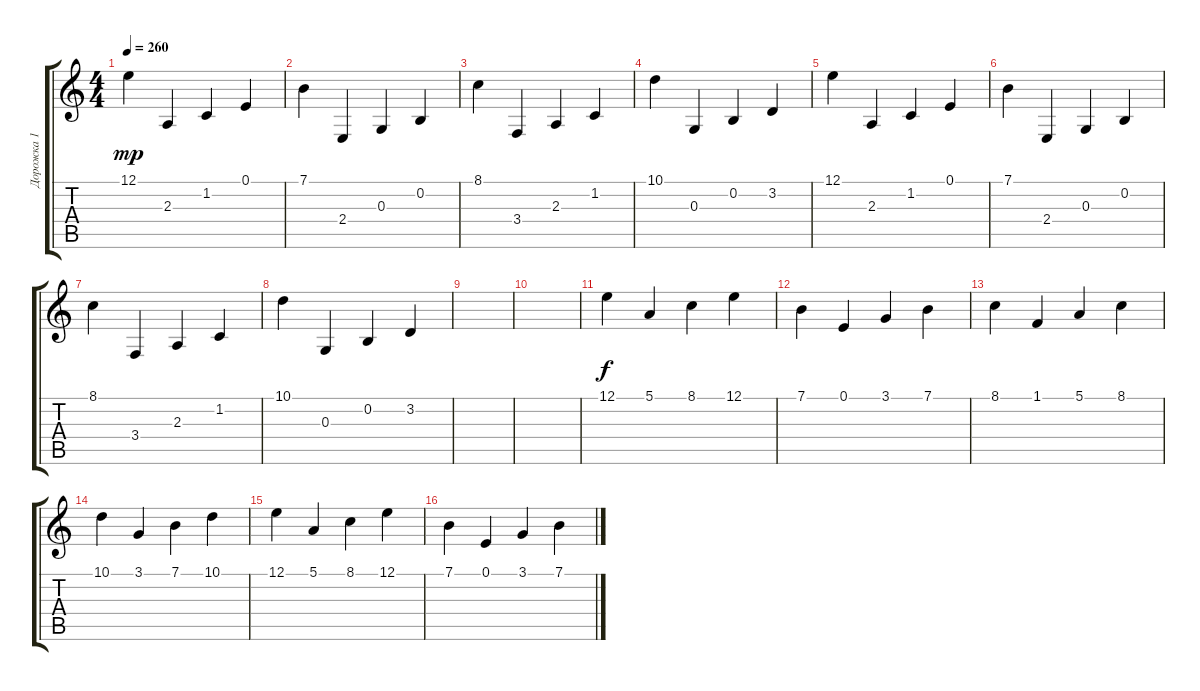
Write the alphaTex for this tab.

\track ("Дорожка 1" "Дорожка 1") {instrument vibraphone}
\staff {score tabs}
\tuning (E4 B3 G3 D3 A2 E2) {hide}
\ts (4 4)
\tempo 260
\clef g2
\ks c
12.1.4{dy mp} 2.3.4 1.2.4 0.1.4 |
7.1.4 2.4.4 0.3.4 0.2.4 |
8.1.4 3.4.4 2.3.4 1.2.4 |
10.1.4 0.3.4 0.2.4 3.2.4 |
12.1.4 2.3.4 1.2.4 0.1.4 |
7.1.4 2.4.4 0.3.4 0.2.4 |
8.1.4 3.4.4 2.3.4 1.2.4 |
10.1.4 0.3.4 0.2.4 3.2.4 |
|
|
12.1.4{dy f} 5.1.4 8.1.4{instrument vibraphone} 12.1.4 |
7.1.4 0.1.4 3.1.4 7.1.4 |
8.1.4 1.1.4 5.1.4 8.1.4 |
10.1.4 3.1.4 7.1.4 10.1.4 |
12.1.4 5.1.4 8.1.4 12.1.4 |
7.1.4 0.1.4 3.1.4 7.1.4
